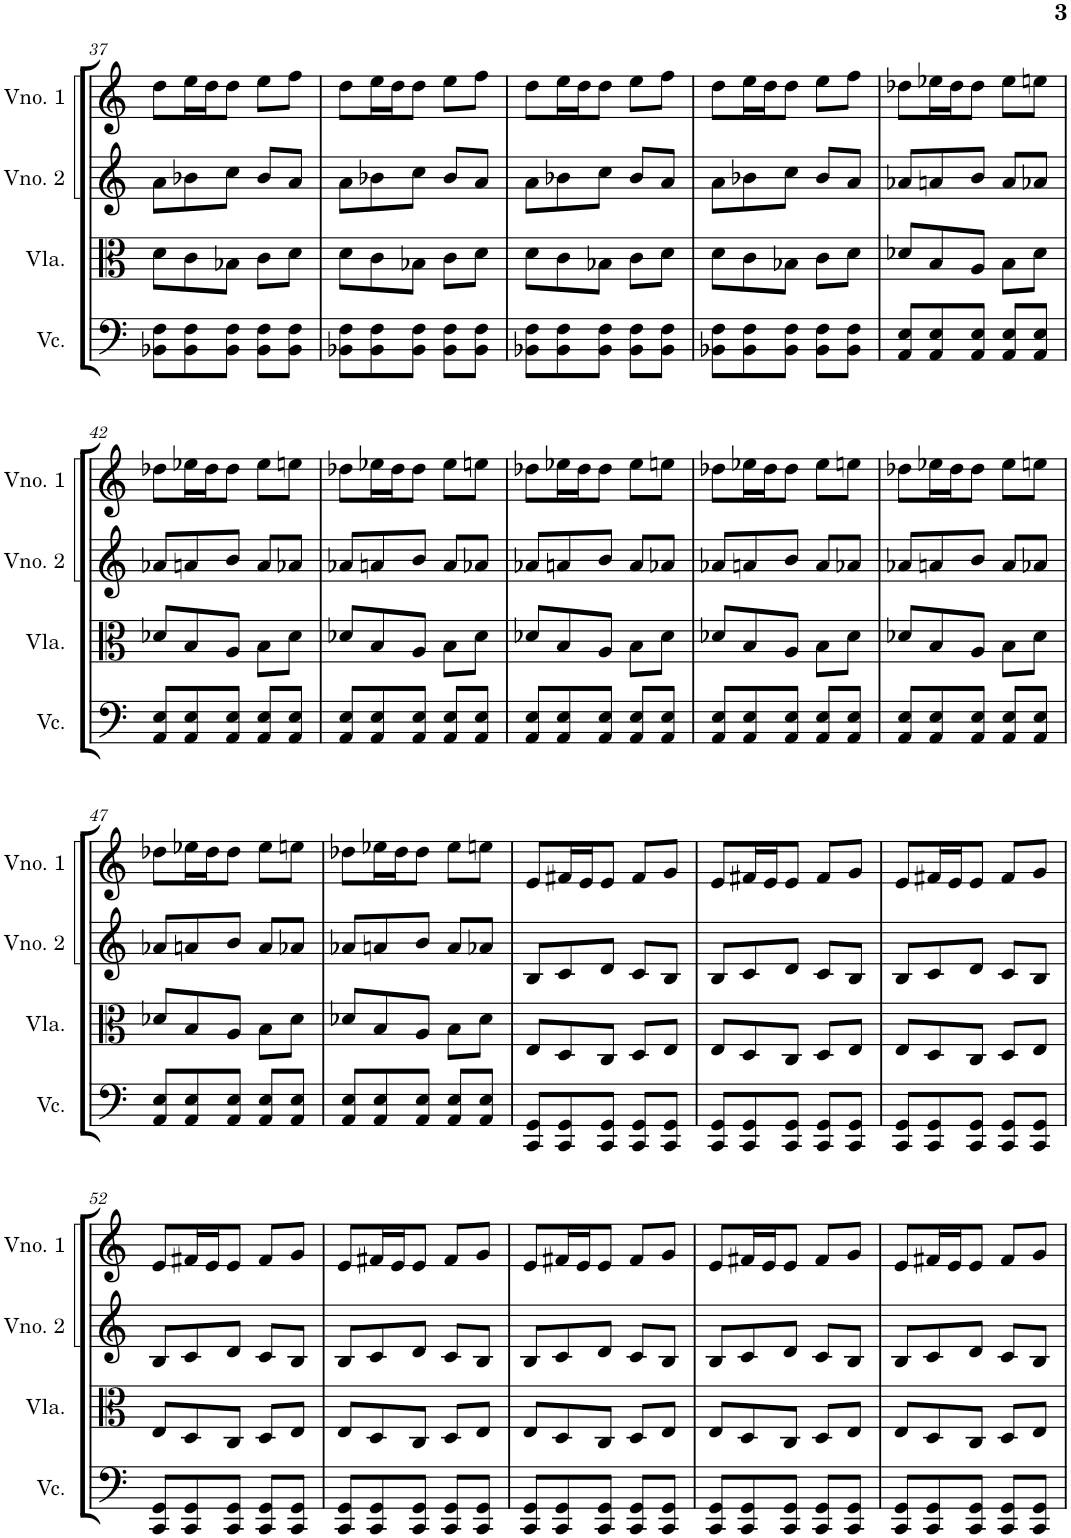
**kern	**kern	**kern	**kern
*part4	*part3	*part2	*part1
*staff4	*staff3	*staff2	*staff1
*I"Violoncelo	*I"Viola	*I"Violino 2	*I"Violino 1
*I'Vc.	*I'Vla.	*I'Vno. 2	*I'Vno. 1
!!LO:PB:g=z
*clefF4	*clefC3	*clefG2	*clefG2
*k[]	*k[]	*k[]	*k[]
*M5/8	*M5/8	*M5/8	*M5/8
=37	=37	=37	=37
8BB-X\ 8F\L	8d\L	8a\L	8dd\L
8BB-\ 8F\	8c\	8b-X\	16ee\L
.	.	.	16dd\J
8BB-\ 8F\J	8B-X\J	8cc\J	8dd\J
8BB-\ 8F\L	8c\L	8b-/L	8ee\L
8BB-\ 8F\J	8d\J	8a/J	8ff\J
=38	=38	=38	=38
8BB-X\ 8F\L	8d\L	8a\L	8dd\L
8BB-\ 8F\	8c\	8b-X\	16ee\L
.	.	.	16dd\J
8BB-\ 8F\J	8B-X\J	8cc\J	8dd\J
8BB-\ 8F\L	8c\L	8b-/L	8ee\L
8BB-\ 8F\J	8d\J	8a/J	8ff\J
=39	=39	=39	=39
8BB-X\ 8F\L	8d\L	8a\L	8dd\L
8BB-\ 8F\	8c\	8b-X\	16ee\L
.	.	.	16dd\J
8BB-\ 8F\J	8B-X\J	8cc\J	8dd\J
8BB-\ 8F\L	8c\L	8b-/L	8ee\L
8BB-\ 8F\J	8d\J	8a/J	8ff\J
=40	=40	=40	=40
8BB-X\ 8F\L	8d\L	8a\L	8dd\L
8BB-\ 8F\	8c\	8b-X\	16ee\L
.	.	.	16dd\J
8BB-\ 8F\J	8B-X\J	8cc\J	8dd\J
8BB-\ 8F\L	8c\L	8b-/L	8ee\L
8BB-\ 8F\J	8d\J	8a/J	8ff\J
=41	=41	=41	=41
8AA/ 8E/L	8d-X/L	8a-X/L	8dd-X\L
8AA/ 8E/	8B/	8an/	16ee-X\L
.	.	.	16dd-\J
8AA/ 8E/J	8A/J	8b/J	8dd-\J
8AA/ 8E/L	8B\L	8a/L	8ee-\L
8AA/ 8E/J	8d-\J	8a-X/J	8een\J
!!LO:LB:g=z
=42	=42	=42	=42
8AA/ 8E/L	8d-X/L	8a-X/L	8dd-X\L
8AA/ 8E/	8B/	8an/	16ee-X\L
.	.	.	16dd-\J
8AA/ 8E/J	8A/J	8b/J	8dd-\J
8AA/ 8E/L	8B\L	8a/L	8ee-\L
8AA/ 8E/J	8d-\J	8a-X/J	8een\J
=43	=43	=43	=43
8AA/ 8E/L	8d-X/L	8a-X/L	8dd-X\L
8AA/ 8E/	8B/	8an/	16ee-X\L
.	.	.	16dd-\J
8AA/ 8E/J	8A/J	8b/J	8dd-\J
8AA/ 8E/L	8B\L	8a/L	8ee-\L
8AA/ 8E/J	8d-\J	8a-X/J	8een\J
=44	=44	=44	=44
8AA/ 8E/L	8d-X/L	8a-X/L	8dd-X\L
8AA/ 8E/	8B/	8an/	16ee-X\L
.	.	.	16dd-\J
8AA/ 8E/J	8A/J	8b/J	8dd-\J
8AA/ 8E/L	8B\L	8a/L	8ee-\L
8AA/ 8E/J	8d-\J	8a-X/J	8een\J
=45	=45	=45	=45
8AA/ 8E/L	8d-X/L	8a-X/L	8dd-X\L
8AA/ 8E/	8B/	8an/	16ee-X\L
.	.	.	16dd-\J
8AA/ 8E/J	8A/J	8b/J	8dd-\J
8AA/ 8E/L	8B\L	8a/L	8ee-\L
8AA/ 8E/J	8d-\J	8a-X/J	8een\J
=46	=46	=46	=46
8AA/ 8E/L	8d-X/L	8a-X/L	8dd-X\L
8AA/ 8E/	8B/	8an/	16ee-X\L
.	.	.	16dd-\J
8AA/ 8E/J	8A/J	8b/J	8dd-\J
8AA/ 8E/L	8B\L	8a/L	8ee-\L
8AA/ 8E/J	8d-\J	8a-X/J	8een\J
!!LO:LB:g=z
=47	=47	=47	=47
8AA/ 8E/L	8d-X/L	8a-X/L	8dd-X\L
8AA/ 8E/	8B/	8an/	16ee-X\L
.	.	.	16dd-\J
8AA/ 8E/J	8A/J	8b/J	8dd-\J
8AA/ 8E/L	8B\L	8a/L	8ee-\L
8AA/ 8E/J	8d-\J	8a-X/J	8een\J
=48	=48	=48	=48
8AA/ 8E/L	8d-X/L	8a-X/L	8dd-X\L
8AA/ 8E/	8B/	8an/	16ee-X\L
.	.	.	16dd-\J
8AA/ 8E/J	8A/J	8b/J	8dd-\J
8AA/ 8E/L	8B\L	8a/L	8ee-\L
8AA/ 8E/J	8d-\J	8a-X/J	8een\J
=49	=49	=49	=49
8CC/ 8GG/L	8E/L	8B/L	8e/L
8CC/ 8GG/	8D/	8c/	16f#X/L
.	.	.	16e/J
8CC/ 8GG/J	8C/J	8d/J	8e/J
8CC/ 8GG/L	8D/L	8c/L	8f#/L
8CC/ 8GG/J	8E/J	8B/J	8g/J
=50	=50	=50	=50
8CC/ 8GG/L	8E/L	8B/L	8e/L
8CC/ 8GG/	8D/	8c/	16f#X/L
.	.	.	16e/J
8CC/ 8GG/J	8C/J	8d/J	8e/J
8CC/ 8GG/L	8D/L	8c/L	8f#/L
8CC/ 8GG/J	8E/J	8B/J	8g/J
=51	=51	=51	=51
8CC/ 8GG/L	8E/L	8B/L	8e/L
8CC/ 8GG/	8D/	8c/	16f#X/L
.	.	.	16e/J
8CC/ 8GG/J	8C/J	8d/J	8e/J
8CC/ 8GG/L	8D/L	8c/L	8f#/L
8CC/ 8GG/J	8E/J	8B/J	8g/J
!!LO:LB:g=z
=52	=52	=52	=52
8CC/ 8GG/L	8E/L	8B/L	8e/L
8CC/ 8GG/	8D/	8c/	16f#X/L
.	.	.	16e/J
8CC/ 8GG/J	8C/J	8d/J	8e/J
8CC/ 8GG/L	8D/L	8c/L	8f#/L
8CC/ 8GG/J	8E/J	8B/J	8g/J
=53	=53	=53	=53
8CC/ 8GG/L	8E/L	8B/L	8e/L
8CC/ 8GG/	8D/	8c/	16f#X/L
.	.	.	16e/J
8CC/ 8GG/J	8C/J	8d/J	8e/J
8CC/ 8GG/L	8D/L	8c/L	8f#/L
8CC/ 8GG/J	8E/J	8B/J	8g/J
=54	=54	=54	=54
8CC/ 8GG/L	8E/L	8B/L	8e/L
8CC/ 8GG/	8D/	8c/	16f#X/L
.	.	.	16e/J
8CC/ 8GG/J	8C/J	8d/J	8e/J
8CC/ 8GG/L	8D/L	8c/L	8f#/L
8CC/ 8GG/J	8E/J	8B/J	8g/J
=55	=55	=55	=55
8CC/ 8GG/L	8E/L	8B/L	8e/L
8CC/ 8GG/	8D/	8c/	16f#X/L
.	.	.	16e/J
8CC/ 8GG/J	8C/J	8d/J	8e/J
8CC/ 8GG/L	8D/L	8c/L	8f#/L
8CC/ 8GG/J	8E/J	8B/J	8g/J
=56	=56	=56	=56
8CC/ 8GG/L	8E/L	8B/L	8e/L
8CC/ 8GG/	8D/	8c/	16f#X/L
.	.	.	16e/J
8CC/ 8GG/J	8C/J	8d/J	8e/J
8CC/ 8GG/L	8D/L	8c/L	8f#/L
8CC/ 8GG/J	8E/J	8B/J	8g/J
=	=	=	=
*-	*-	*-	*-
